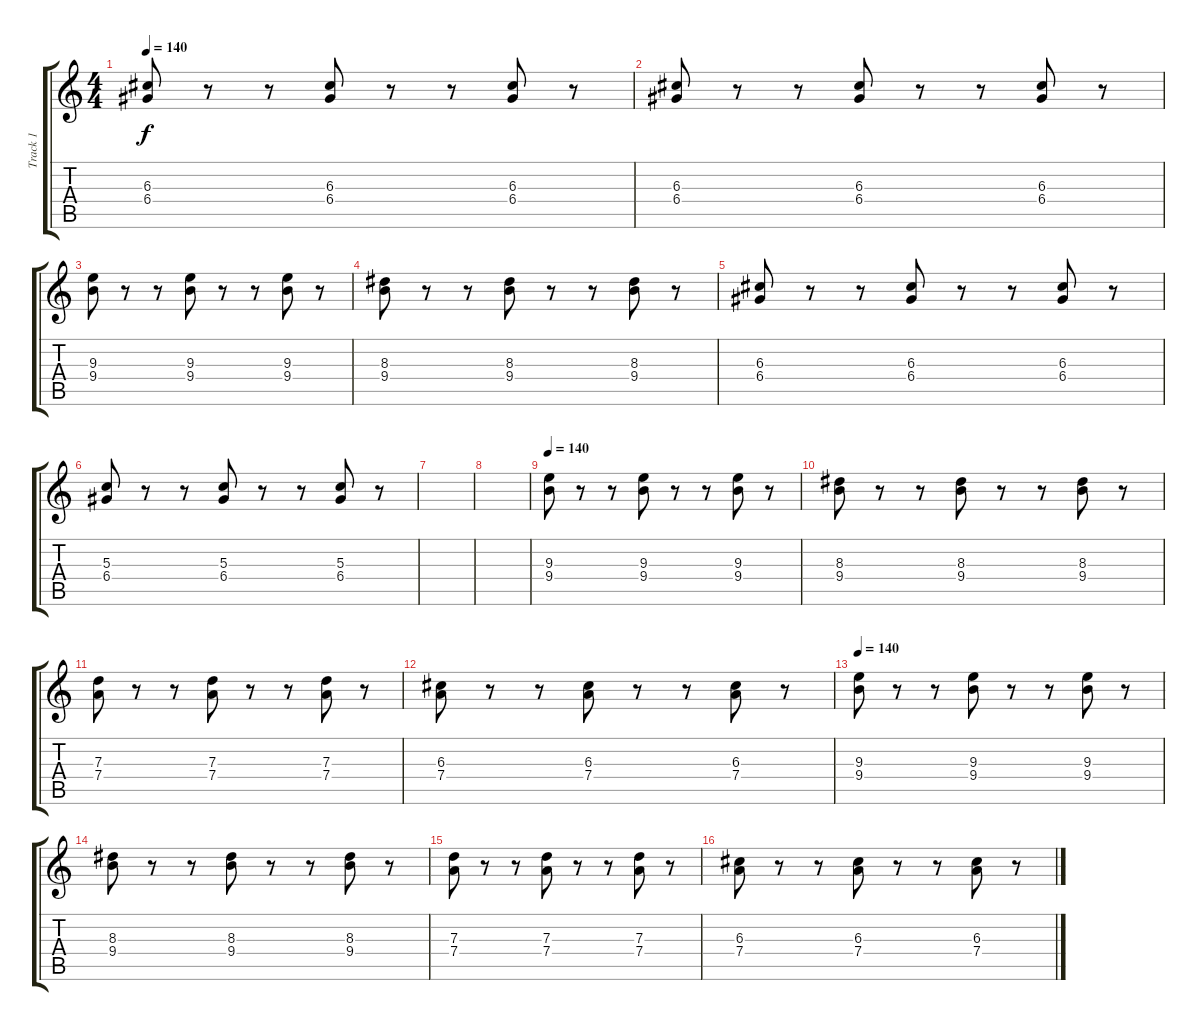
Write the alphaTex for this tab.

\track ("Track 1" "Track 1") {instrument electricguitarjazz}
\staff {score tabs}
\tuning (E4 B3 G3 D3 A2 E2) {hide}
\ts (4 4)
\tempo 140
\clef g2
\ks c
(6.3 6.4).8{dy f} r.8 r.8 (6.3 6.4).8 r.8 r.8 (6.3 6.4).8 r.8 |
(6.3 6.4).8 r.8 r.8 (6.3 6.4).8 r.8 r.8 (6.3 6.4).8 r.8 |
(9.3 9.4).8 r.8 r.8 (9.3 9.4).8 r.8 r.8 (9.3 9.4).8 r.8 |
(8.3 9.4).8 r.8 r.8 (8.3 9.4).8 r.8 r.8 (8.3 9.4).8 r.8 |
(6.3 6.4).8 r.8 r.8 (6.3 6.4).8 r.8 r.8 (6.3 6.4).8 r.8 |
(5.3 6.4).8 r.8 r.8 (5.3 6.4).8 r.8 r.8 (5.3 6.4).8 r.8 |
|
|
\tempo 140
(9.3 9.4).8{volume 10} r.8 r.8 (9.3 9.4).8 r.8 r.8 (9.3 9.4).8 r.8 |
(8.3 9.4).8 r.8 r.8 (8.3 9.4).8 r.8 r.8 (8.3 9.4).8 r.8 |
(7.3 7.4).8 r.8 r.8 (7.3 7.4).8 r.8 r.8 (7.3 7.4).8 r.8 |
(6.3 7.4).8 r.8 r.8 (6.3 7.4).8 r.8 r.8 (6.3 7.4).8 r.8 |
\tempo 140
(9.3 9.4).8{volume 10} r.8 r.8 (9.3 9.4).8 r.8 r.8 (9.3 9.4).8 r.8 |
(8.3 9.4).8 r.8 r.8 (8.3 9.4).8 r.8 r.8 (8.3 9.4).8 r.8 |
(7.3 7.4).8 r.8 r.8 (7.3 7.4).8 r.8 r.8 (7.3 7.4).8 r.8 |
(6.3 7.4).8 r.8 r.8 (6.3 7.4).8 r.8 r.8 (6.3 7.4).8 r.8
